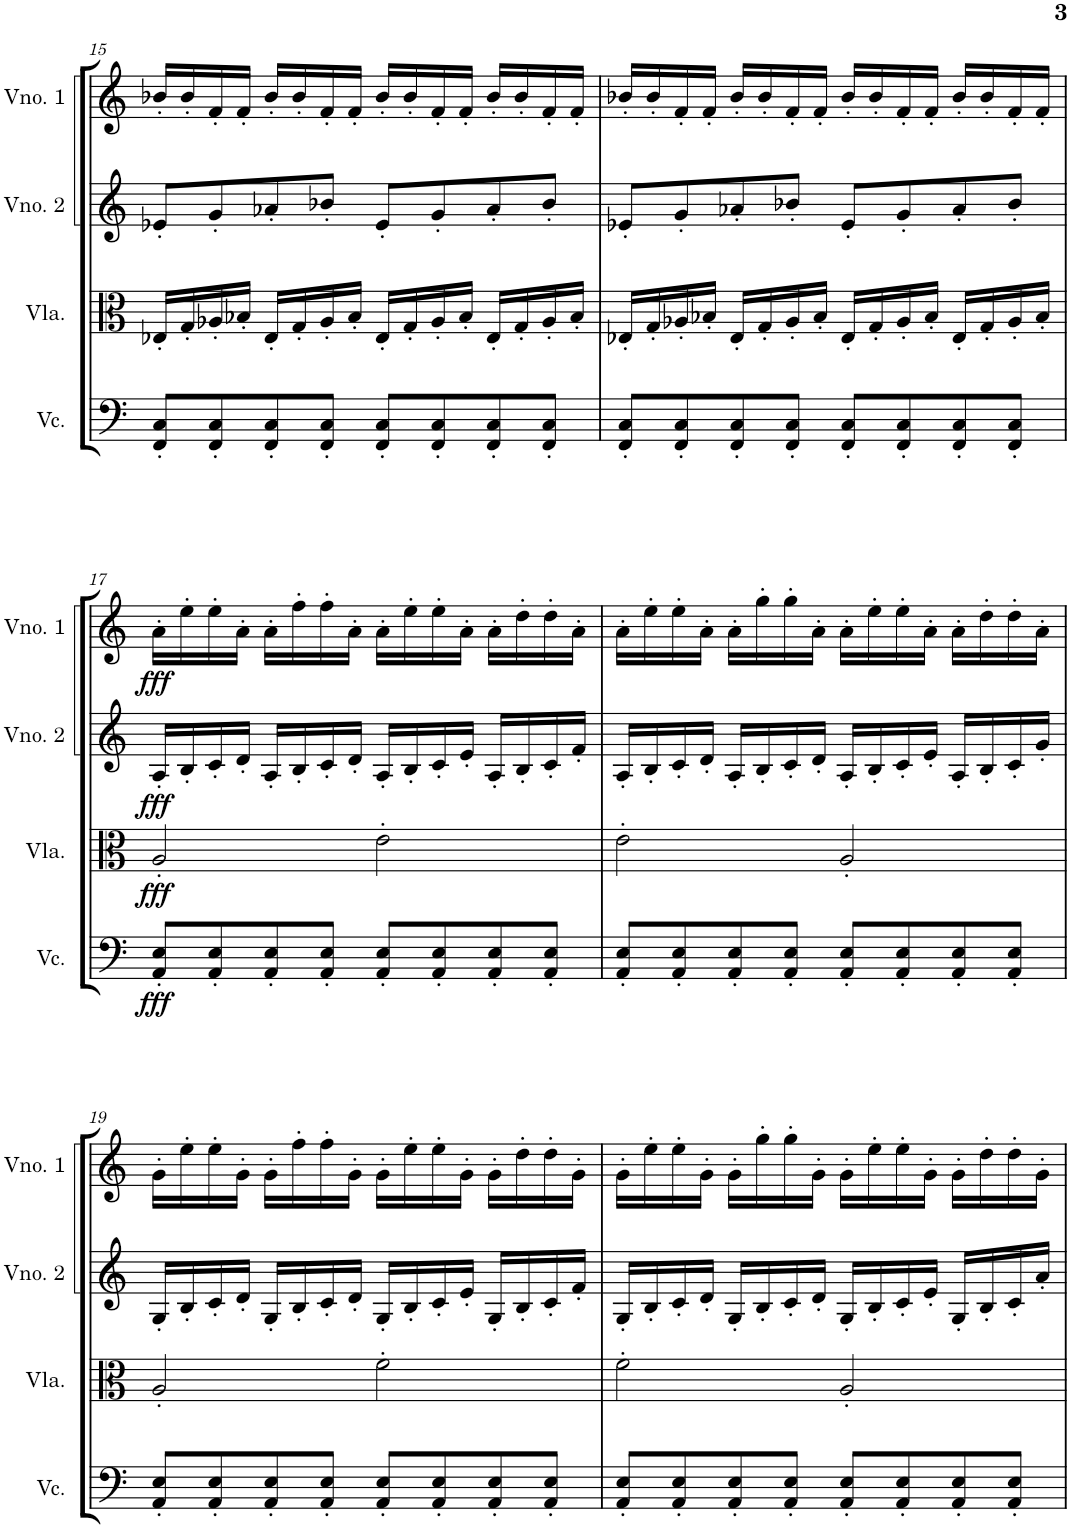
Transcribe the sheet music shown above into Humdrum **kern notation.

**kern	**dynam	**kern	**dynam	**kern	**dynam	**kern	**dynam
*part4	*part4	*part3	*part3	*part2	*part2	*part1	*part1
*staff4	*staff4	*staff3	*staff3	*staff2	*staff2	*staff1	*staff1
*I"Violoncelo	*	*I"Viola	*	*I"Violino 2	*	*I"Violino 1	*
*I'Vc.	*	*I'Vla.	*	*I'Vno. 2	*	*I'Vno. 1	*
!!LO:PB:g=z
*clefF4	*	*clefC3	*	*clefG2	*	*clefG2	*
*k[]	*	*k[]	*	*k[]	*	*k[]	*
*M4/4	*	*M4/4	*	*M4/4	*	*M4/4	*
=15	=15	=15	=15	=15	=15	=15	=15
8FF/' 8C/'L	.	16E-X'/LL	.	8e-X'/L	.	16b-X'/LL	.
.	.	16G'/	.	.	.	16b-'/	.
8FF/' 8C/'	.	16A-X'/	.	8g'/	.	16f'/	.
.	.	16B-X'/JJ	.	.	.	16f'/JJ	.
8FF/' 8C/'	.	16E-'/LL	.	8a-X'/	.	16b-'/LL	.
.	.	16G'/	.	.	.	16b-'/	.
8FF/' 8C/'J	.	16A-'/	.	8b-X'/J	.	16f'/	.
.	.	16B-'/JJ	.	.	.	16f'/JJ	.
8FF/' 8C/'L	.	16E-'/LL	.	8e-'/L	.	16b-'/LL	.
.	.	16G'/	.	.	.	16b-'/	.
8FF/' 8C/'	.	16A-'/	.	8g'/	.	16f'/	.
.	.	16B-'/JJ	.	.	.	16f'/JJ	.
8FF/' 8C/'	.	16E-'/LL	.	8a-'/	.	16b-'/LL	.
.	.	16G'/	.	.	.	16b-'/	.
8FF/' 8C/'J	.	16A-'/	.	8b-'/J	.	16f'/	.
.	.	16B-'/JJ	.	.	.	16f'/JJ	.
=16	=16	=16	=16	=16	=16	=16	=16
8FF/' 8C/'L	.	16E-X'/LL	.	8e-X'/L	.	16b-X'/LL	.
.	.	16G'/	.	.	.	16b-'/	.
8FF/' 8C/'	.	16A-X'/	.	8g'/	.	16f'/	.
.	.	16B-X'/JJ	.	.	.	16f'/JJ	.
8FF/' 8C/'	.	16E-'/LL	.	8a-X'/	.	16b-'/LL	.
.	.	16G'/	.	.	.	16b-'/	.
8FF/' 8C/'J	.	16A-'/	.	8b-X'/J	.	16f'/	.
.	.	16B-'/JJ	.	.	.	16f'/JJ	.
8FF/' 8C/'L	.	16E-'/LL	.	8e-'/L	.	16b-'/LL	.
.	.	16G'/	.	.	.	16b-'/	.
8FF/' 8C/'	.	16A-'/	.	8g'/	.	16f'/	.
.	.	16B-'/JJ	.	.	.	16f'/JJ	.
8FF/' 8C/'	.	16E-'/LL	.	8a-'/	.	16b-'/LL	.
.	.	16G'/	.	.	.	16b-'/	.
8FF/' 8C/'J	.	16A-'/	.	8b-'/J	.	16f'/	.
.	.	16B-'/JJ	.	.	.	16f'/JJ	.
!!LO:LB:g=z
=17	=17	=17	=17	=17	=17	=17	=17
!	!LO:DY:b	!	!LO:DY:b	!	!LO:DY:b	!	!LO:DY:b
8AA/' 8E/'L	fff	2A'/	fff	16A'/LL	fff	16a'\LL	fff
.	.	.	.	16B'/	.	16ee'\	.
8AA/' 8E/'	.	.	.	16c'/	.	16ee'\	.
.	.	.	.	16d'/JJ	.	16a'\JJ	.
8AA/' 8E/'	.	.	.	16A'/LL	.	16a'\LL	.
.	.	.	.	16B'/	.	16ff'\	.
8AA/' 8E/'J	.	.	.	16c'/	.	16ff'\	.
.	.	.	.	16d'/JJ	.	16a'\JJ	.
8AA/' 8E/'L	.	2e'\	.	16A'/LL	.	16a'\LL	.
.	.	.	.	16B'/	.	16ee'\	.
8AA/' 8E/'	.	.	.	16c'/	.	16ee'\	.
.	.	.	.	16e'/JJ	.	16a'\JJ	.
8AA/' 8E/'	.	.	.	16A'/LL	.	16a'\LL	.
.	.	.	.	16B'/	.	16dd'\	.
8AA/' 8E/'J	.	.	.	16c'/	.	16dd'\	.
.	.	.	.	16f'/JJ	.	16a'\JJ	.
=18	=18	=18	=18	=18	=18	=18	=18
8AA/' 8E/'L	.	2e'\	.	16A'/LL	.	16a'\LL	.
.	.	.	.	16B'/	.	16ee'\	.
8AA/' 8E/'	.	.	.	16c'/	.	16ee'\	.
.	.	.	.	16d'/JJ	.	16a'\JJ	.
8AA/' 8E/'	.	.	.	16A'/LL	.	16a'\LL	.
.	.	.	.	16B'/	.	16gg'\	.
8AA/' 8E/'J	.	.	.	16c'/	.	16gg'\	.
.	.	.	.	16d'/JJ	.	16a'\JJ	.
8AA/' 8E/'L	.	2A'/	.	16A'/LL	.	16a'\LL	.
.	.	.	.	16B'/	.	16ee'\	.
8AA/' 8E/'	.	.	.	16c'/	.	16ee'\	.
.	.	.	.	16e'/JJ	.	16a'\JJ	.
8AA/' 8E/'	.	.	.	16A'/LL	.	16a'\LL	.
.	.	.	.	16B'/	.	16dd'\	.
8AA/' 8E/'J	.	.	.	16c'/	.	16dd'\	.
.	.	.	.	16g'/JJ	.	16a'\JJ	.
!!LO:LB:g=z
=19	=19	=19	=19	=19	=19	=19	=19
8AA/' 8E/'L	.	2A'/	.	16G'/LL	.	16g'\LL	.
.	.	.	.	16B'/	.	16ee'\	.
8AA/' 8E/'	.	.	.	16c'/	.	16ee'\	.
.	.	.	.	16d'/JJ	.	16g'\JJ	.
8AA/' 8E/'	.	.	.	16G'/LL	.	16g'\LL	.
.	.	.	.	16B'/	.	16ff'\	.
8AA/' 8E/'J	.	.	.	16c'/	.	16ff'\	.
.	.	.	.	16d'/JJ	.	16g'\JJ	.
8AA/' 8E/'L	.	2f'\	.	16G'/LL	.	16g'\LL	.
.	.	.	.	16B'/	.	16ee'\	.
8AA/' 8E/'	.	.	.	16c'/	.	16ee'\	.
.	.	.	.	16e'/JJ	.	16g'\JJ	.
8AA/' 8E/'	.	.	.	16G'/LL	.	16g'\LL	.
.	.	.	.	16B'/	.	16dd'\	.
8AA/' 8E/'J	.	.	.	16c'/	.	16dd'\	.
.	.	.	.	16f'/JJ	.	16g'\JJ	.
=20	=20	=20	=20	=20	=20	=20	=20
8AA/' 8E/'L	.	2f'\	.	16G'/LL	.	16g'\LL	.
.	.	.	.	16B'/	.	16ee'\	.
8AA/' 8E/'	.	.	.	16c'/	.	16ee'\	.
.	.	.	.	16d'/JJ	.	16g'\JJ	.
8AA/' 8E/'	.	.	.	16G'/LL	.	16g'\LL	.
.	.	.	.	16B'/	.	16gg'\	.
8AA/' 8E/'J	.	.	.	16c'/	.	16gg'\	.
.	.	.	.	16d'/JJ	.	16g'\JJ	.
8AA/' 8E/'L	.	2A'/	.	16G'/LL	.	16g'\LL	.
.	.	.	.	16B'/	.	16ee'\	.
8AA/' 8E/'	.	.	.	16c'/	.	16ee'\	.
.	.	.	.	16e'/JJ	.	16g'\JJ	.
8AA/' 8E/'	.	.	.	16G'/LL	.	16g'\LL	.
.	.	.	.	16B'/	.	16dd'\	.
8AA/' 8E/'J	.	.	.	16c'/	.	16dd'\	.
.	.	.	.	16a'/JJ	.	16g'\JJ	.
=	=	=	=	=	=	=	=
*-	*-	*-	*-	*-	*-	*-	*-
